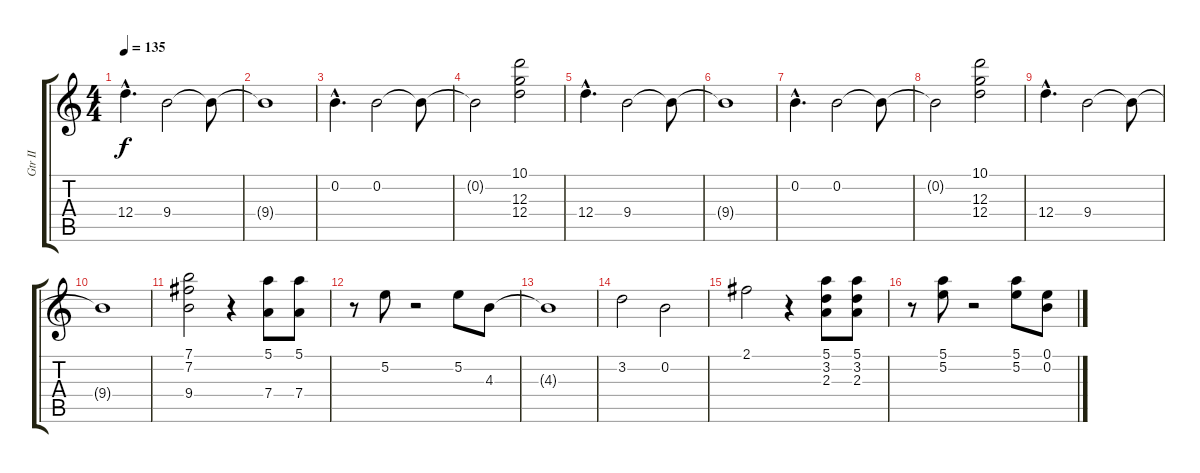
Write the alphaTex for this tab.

\track ("Gtr II" "Gtr II") {instrument overdrivenguitar}
\staff {score tabs}
\tuning (E4 B3 G3 D3 A2 E2) {hide}
\ts (4 4)
\tempo 135
\clef g2
\ks c
12.4{hac}.4{d dy f} 9.4.2 9.4{t}.8 |
9.4{t}.1 |
0.2{hac}.4{d} 0.2.2 0.2{t}.8 |
0.2{t}.2 (10.1 12.3 12.4).2 |
12.4{hac}.4{d} 9.4.2 9.4{t}.8 |
9.4{t}.1 |
0.2{hac}.4{d} 0.2.2 0.2{t}.8 |
0.2{t}.2 (10.1 12.3 12.4).2 |
12.4{hac}.4{d} 9.4.2 9.4{t}.8 |
9.4{t}.1 |
(7.1 7.2 9.4).2 r.4 (5.1 7.4).8 (5.1 7.4).8 |
r.8 5.2.8 r.2 5.2.8 4.3.8 |
4.3{t}.1 |
3.2.2 0.2.2 |
2.1.2 r.4 (5.1 3.2 2.3).8 (5.1 3.2 2.3).8 |
r.8 (5.1 5.2).8 r.2 (5.1 5.2).8 (0.1 0.2).8
